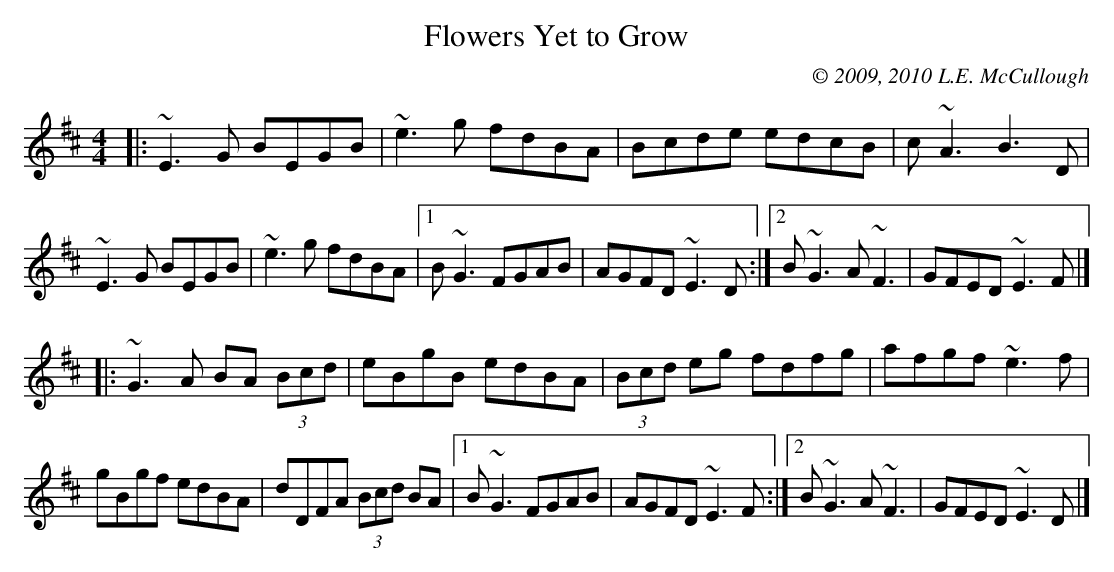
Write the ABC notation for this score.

X:1
T:Flowers Yet to Grow
C:© 2009, 2010 L.E. McCullough
M:4/4
L:1/8
K:E dorian
|: ~E3G BEGB | ~e3g fdBA | Bcde edcB | c~A3 B3D |
~E3G BEGB | ~e3g fdBA |1 B~G3 FGAB | AGFD ~E3D :|2 B~G3 A~F3| GFED ~E3F |]
|: ~G3A BA (3Bcd | eBgB edBA | (3Bcd eg fdfg | afgf ~e3f |
gBgf edBA  | dDFA (3Bcd BA |1 B~G3 FGAB | AGFD ~E3F :|2 B~G3 A~F3| GFED ~E3D|]
